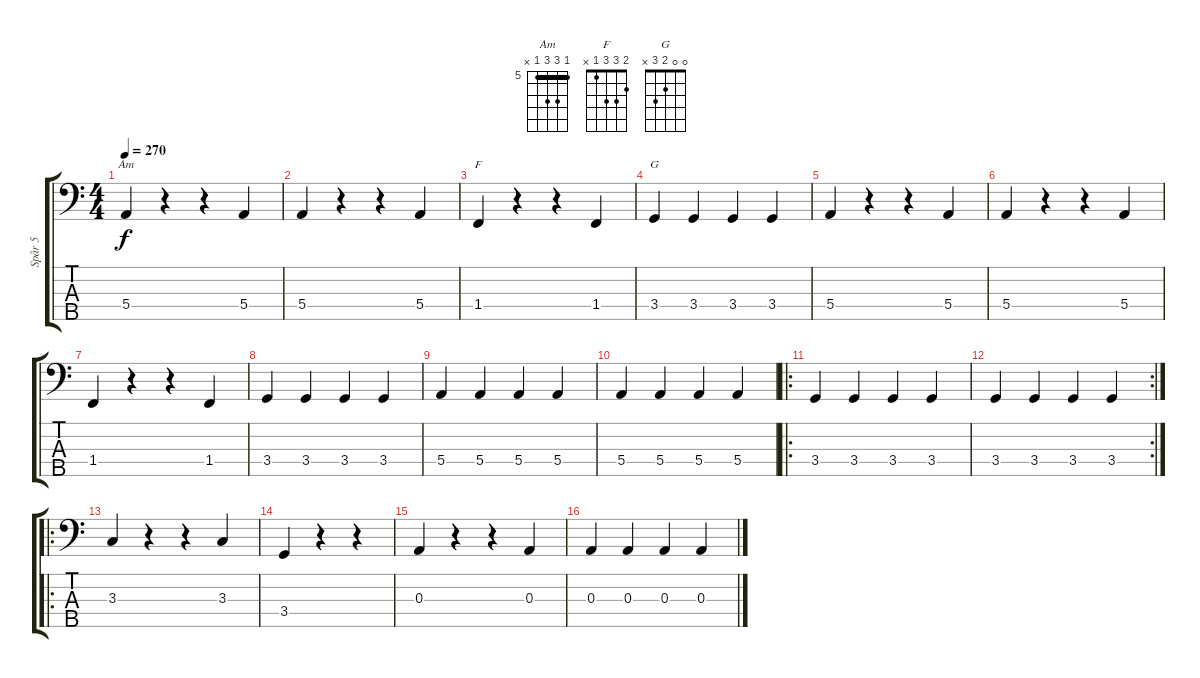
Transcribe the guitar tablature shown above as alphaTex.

\track ("Spår 5" "Spår 5") {instrument fretlessbass}
\staff {score tabs}
\tuning (G2 D2 A1 E1 B0) {hide}
\chord ("Am" 5 7 7 5 x) {firstfret 5 barre 5}
\chord ("F" 2 3 3 1 x)
\chord ("G" 0 0 2 3 x)
\ts (4 4)
\tempo 270
\clef f4
\ks c
5.4.4{ch "Am" dy f} r.4 r.4 5.4.4 |
5.4.4 r.4 r.4 5.4.4 |
1.4.4{ch "F"} r.4 r.4 1.4.4 |
3.4.4{ch "G"} 3.4.4 3.4.4 3.4.4 |
5.4.4 r.4 r.4 5.4.4 |
5.4.4 r.4 r.4 5.4.4 |
1.4.4 r.4 r.4 1.4.4 |
3.4.4 3.4.4 3.4.4 3.4.4 |
5.4.4 5.4.4 5.4.4 5.4.4 |
5.4.4 5.4.4 5.4.4 5.4.4 |
\ro
3.4.4 3.4.4 3.4.4 3.4.4 |
\rc 2
3.4.4 3.4.4 3.4.4 3.4.4 |
\ro
3.3.4 r.4 r.4 3.3.4 |
3.4.4 r.4 r.4 |
0.3.4 r.4 r.4 0.3.4 |
0.3.4 0.3.4 0.3.4 0.3.4
